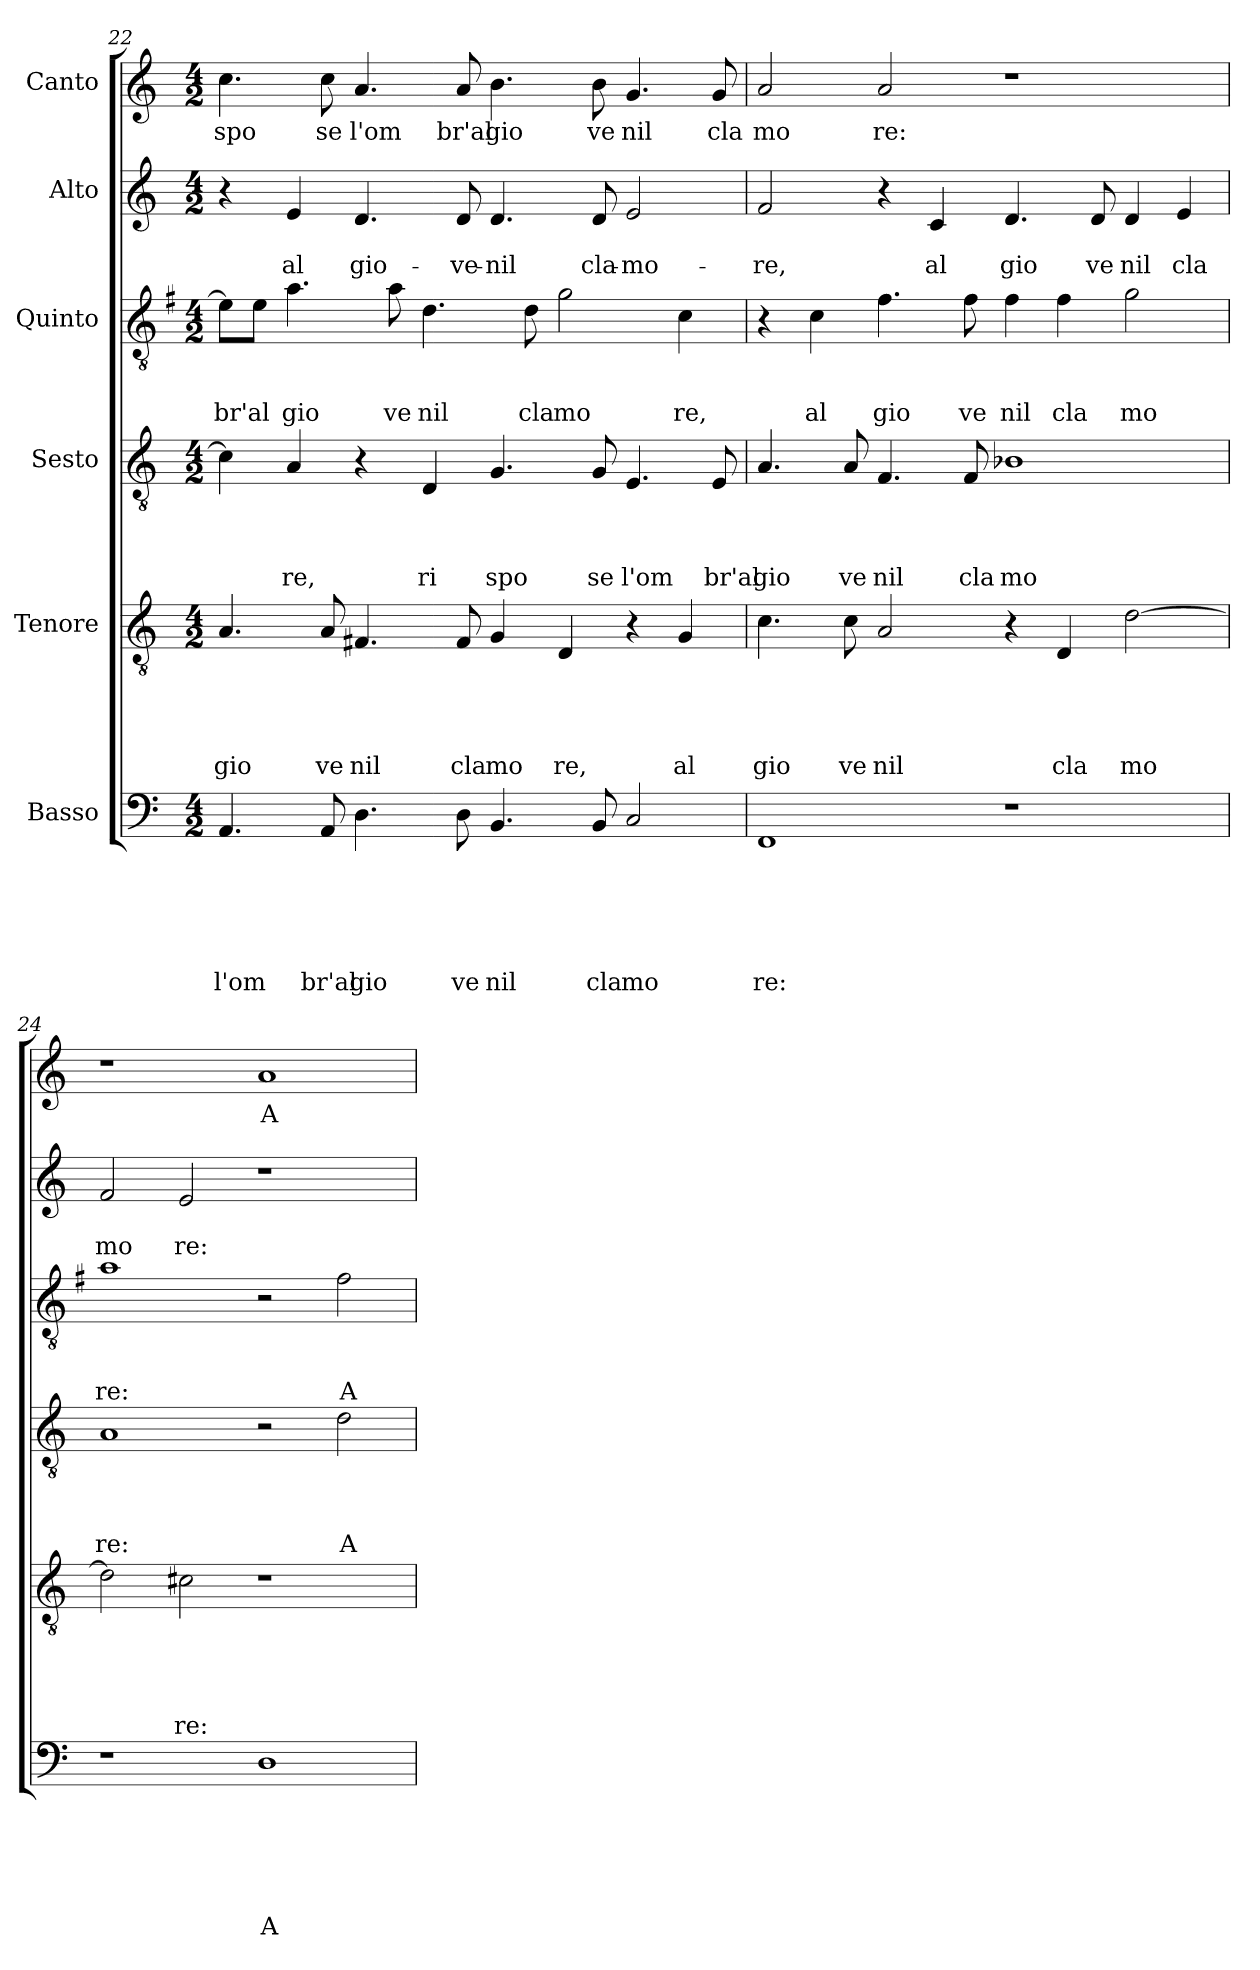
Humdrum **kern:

**kern	**text	**text	**text	**text	**text	**text	**kern	**text	**text	**text	**text	**text	**kern	**text	**text	**text	**text	**kern	**text	**text	**text	**kern	**text	**text	**kern	**text
*part6	*part6	*part6	*part6	*part6	*part6	*part6	*part5	*part5	*part5	*part5	*part5	*part5	*part4	*part4	*part4	*part4	*part4	*part3	*part3	*part3	*part3	*part2	*part2	*part2	*part1	*part1
*staff6	*staff6	*staff6	*staff6	*staff6	*staff6	*staff6	*staff5	*staff5	*staff5	*staff5	*staff5	*staff5	*staff4	*staff4	*staff4	*staff4	*staff4	*staff3	*staff3	*staff3	*staff3	*staff2	*staff2	*staff2	*staff1	*staff1
*I"Basso	*	*	*	*	*	*	*I"Tenore	*	*	*	*	*	*I"Sesto	*	*	*	*	*I"Quinto	*	*	*	*I"Alto	*	*	*I"Canto	*
*clefF4	*	*	*	*	*	*	*clefGv2	*	*	*	*	*	*clefGv2	*	*	*	*	*clefGv2	*	*	*	*clefG2	*	*	*clefG2	*
*	*	*	*	*	*	*	*	*	*	*	*	*	*	*	*	*	*	*ITrd-3c-5	*	*	*	*	*	*	*	*
*k[]	*	*	*	*	*	*	*k[]	*	*	*	*	*	*k[]	*	*	*	*	*k[]	*	*	*	*k[]	*	*	*k[]	*
*C:	*	*	*	*	*	*	*C:	*	*	*	*	*	*C:	*	*	*	*	*C:	*	*	*	*C:	*	*	*C:	*
*M4/2	*	*	*	*	*	*	*M4/2	*	*	*	*	*	*M4/2	*	*	*	*	*M4/2	*	*	*	*M4/2	*	*	*M4/2	*
=22	=22	=22	=22	=22	=22	=22	=22	=22	=22	=22	=22	=22	=22	=22	=22	=22	=22	=22	=22	=22	=22	=22	=22	=22	=22	=22
!	!	!	!	!	!	!LO:LY:b	!	!	!	!	!	!LO:LY:b	!	!	!	!	!	!	!	!	!LO:LY:b	!	!	!	!	!LO:LY:b
4.AA/	.	.	.	.	.	l'om	4.A/	.	.	.	.	gio	4c\]	.	.	.	.	8a\L]	.	.	br'al	4r	.	.	4.cc\	spo
.	.	.	.	.	.	.	.	.	.	.	.	.	.	.	.	.	.	8a\J	.	.	.	.	.	.	.	.
!	!	!	!	!	!	!	!	!	!	!	!	!	!	!	!	!	!LO:LY:b	!	!	!	!LO:LY:b	!	!	!LO:LY:b	!	!
.	.	.	.	.	.	.	.	.	.	.	.	.	4A/	.	.	.	re,	4.dd\	.	.	gio	4e/	.	al	.	.
!	!	!	!	!	!	!LO:LY:b	!	!	!	!	!	!LO:LY:b	!	!	!	!	!	!	!	!	!	!	!	!	!	!LO:LY:b
8AA/	.	.	.	.	.	br'al	8A/	.	.	.	.	ve	.	.	.	.	.	.	.	.	.	.	.	.	8cc\	se
!	!	!	!	!	!	!LO:LY:b	!	!	!	!	!	!LO:LY:b	!	!	!	!	!	!	!	!	!	!	!	!LO:LY:b	!	!LO:LY:b
4.D\	.	.	.	.	.	gio	4.F#X/	.	.	.	.	nil	4r	.	.	.	.	.	.	.	.	4.d/	.	gio-	4.a/	l'om
!	!	!	!	!	!	!	!	!	!	!	!	!	!	!	!	!	!	!	!	!	!LO:LY:b	!	!	!	!	!
.	.	.	.	.	.	.	.	.	.	.	.	.	.	.	.	.	.	8dd\	.	.	ve	.	.	.	.	.
!	!	!	!	!	!	!	!	!	!	!	!	!	!	!	!	!	!LO:LY:b	!	!	!	!LO:LY:b	!	!	!	!	!
.	.	.	.	.	.	.	.	.	.	.	.	.	4D/	.	.	.	ri	4.g\	.	.	nil	.	.	.	.	.
!	!	!	!	!	!	!LO:LY:b	!	!	!	!	!	!LO:LY:b	!	!	!	!	!	!	!	!	!	!	!	!LO:LY:b	!	!LO:LY:b
8D\	.	.	.	.	.	ve	8F#/	.	.	.	.	cla	.	.	.	.	.	.	.	.	.	8d/	.	-ve-	8a/	br'al
!	!	!	!	!	!	!LO:LY:b	!	!	!	!	!	!LO:LY:b	!	!	!	!	!LO:LY:b	!	!	!	!	!	!	!LO:LY:b	!	!LO:LY:b
4.BB/	.	.	.	.	.	nil	4G/	.	.	.	.	mo	4.G/	.	.	.	spo	.	.	.	.	4.d/	.	-nil	4.b\	gio
!	!	!	!	!	!	!	!	!	!	!	!	!	!	!	!	!	!	!	!	!	!LO:LY:b	!	!	!	!	!
.	.	.	.	.	.	.	.	.	.	.	.	.	.	.	.	.	.	8g\	.	.	cla	.	.	.	.	.
!	!	!	!	!	!	!	!	!	!	!	!	!LO:LY:b	!	!	!	!	!	!	!	!	!LO:LY:b	!	!	!	!	!
.	.	.	.	.	.	.	4D/	.	.	.	.	re,	.	.	.	.	.	2cc\	.	.	mo	.	.	.	.	.
!	!	!	!	!	!	!LO:LY:b	!	!	!	!	!	!	!	!	!	!	!LO:LY:b	!	!	!	!	!	!	!LO:LY:b	!	!LO:LY:b
8BB/	.	.	.	.	.	cla	.	.	.	.	.	.	8G/	.	.	.	se	.	.	.	.	8d/	.	cla-	8b\	ve
!	!	!	!	!	!	!LO:LY:b	!	!	!	!	!	!	!	!	!	!	!LO:LY:b	!	!	!	!	!	!	!LO:LY:b	!	!LO:LY:b
2C/	.	.	.	.	.	mo	4r	.	.	.	.	.	4.E/	.	.	.	l'om	.	.	.	.	2e/	.	-mo-	4.g/	nil
!	!	!	!	!	!	!	!	!	!	!	!	!LO:LY:b	!	!	!	!	!	!	!	!	!LO:LY:b	!	!	!	!	!
.	.	.	.	.	.	.	4G/	.	.	.	.	al	.	.	.	.	.	4f\	.	.	re,	.	.	.	.	.
!	!	!	!	!	!	!	!	!	!	!	!	!	!	!	!	!	!LO:LY:b	!	!	!	!	!	!	!	!	!LO:LY:b
.	.	.	.	.	.	.	.	.	.	.	.	.	8E/	.	.	.	br'al	.	.	.	.	.	.	.	8g/	cla
!!LO:LB:g=z
=23	=23	=23	=23	=23	=23	=23	=23	=23	=23	=23	=23	=23	=23	=23	=23	=23	=23	=23	=23	=23	=23	=23	=23	=23	=23	=23
!	!	!	!	!	!	!LO:LY:b	!	!	!	!	!	!LO:LY:b	!	!	!	!	!LO:LY:b	!	!	!	!	!	!	!LO:LY:b	!	!LO:LY:b
1FF	.	.	.	.	.	re:	4.c\	.	.	.	.	gio	4.A/	.	.	.	gio	4r	.	.	.	2f/	.	-re,	2a/	mo
!	!	!	!	!	!	!	!	!	!	!	!	!	!	!	!	!	!	!	!	!	!LO:LY:b	!	!	!	!	!
.	.	.	.	.	.	.	.	.	.	.	.	.	.	.	.	.	.	4f\	.	.	al	.	.	.	.	.
!	!	!	!	!	!	!	!	!	!	!	!	!LO:LY:b	!	!	!	!	!LO:LY:b	!	!	!	!	!	!	!	!	!
.	.	.	.	.	.	.	8c\	.	.	.	.	ve	8A/	.	.	.	ve	.	.	.	.	.	.	.	.	.
!	!	!	!	!	!	!	!	!	!	!	!	!LO:LY:b	!	!	!	!	!LO:LY:b	!	!	!	!LO:LY:b	!	!	!	!	!LO:LY:b
.	.	.	.	.	.	.	2A/	.	.	.	.	nil	4.F/	.	.	.	nil	4.b\	.	.	gio	4r	.	.	2a/	re:
!	!	!	!	!	!	!	!	!	!	!	!	!	!	!	!	!	!	!	!	!	!	!	!	!LO:LY:b	!	!
.	.	.	.	.	.	.	.	.	.	.	.	.	.	.	.	.	.	.	.	.	.	4c/	.	al	.	.
!	!	!	!	!	!	!	!	!	!	!	!	!	!	!	!	!	!LO:LY:b	!	!	!	!LO:LY:b	!	!	!	!	!
.	.	.	.	.	.	.	.	.	.	.	.	.	8F/	.	.	.	cla	8b\	.	.	ve	.	.	.	.	.
!	!	!	!	!	!	!	!	!	!	!	!	!	!	!	!	!	!LO:LY:b	!	!	!	!LO:LY:b	!	!	!LO:LY:b	!	!
1r	.	.	.	.	.	.	4r	.	.	.	.	.	1B-X	.	.	.	mo	4b\	.	.	nil	4.d/	.	gio	1r	.
!	!	!	!	!	!	!	!	!	!	!	!	!LO:LY:b	!	!	!	!	!	!	!	!	!LO:LY:b	!	!	!	!	!
.	.	.	.	.	.	.	4D/	.	.	.	.	cla	.	.	.	.	.	4b\	.	.	cla	.	.	.	.	.
!	!	!	!	!	!	!	!	!	!	!	!	!	!	!	!	!	!	!	!	!	!	!	!	!LO:LY:b	!	!
.	.	.	.	.	.	.	.	.	.	.	.	.	.	.	.	.	.	.	.	.	.	8d/	.	ve	.	.
!	!	!	!	!	!	!	!	!	!	!	!	!LO:LY:b	!	!	!	!	!	!	!	!	!LO:LY:b	!	!	!LO:LY:b	!	!
.	.	.	.	.	.	.	[>2d\	.	.	.	.	mo	.	.	.	.	.	2cc\	.	.	mo	4d/	.	nil	.	.
!	!	!	!	!	!	!	!	!	!	!	!	!	!	!	!	!	!	!	!	!	!	!	!	!LO:LY:b	!	!
.	.	.	.	.	.	.	.	.	.	.	.	.	.	.	.	.	.	.	.	.	.	4e/	.	cla	.	.
=24	=24	=24	=24	=24	=24	=24	=24	=24	=24	=24	=24	=24	=24	=24	=24	=24	=24	=24	=24	=24	=24	=24	=24	=24	=24	=24
!	!	!	!	!	!	!	!	!	!	!	!	!	!	!	!	!	!LO:LY:b	!	!	!	!LO:LY:b	!	!	!LO:LY:b	!	!
1r	.	.	.	.	.	.	2d\]	.	.	.	.	.	1A	.	.	.	re:	1dd	.	.	re:	2f/	.	mo	1r	.
!	!	!	!	!	!	!	!	!	!	!	!	!LO:LY:b	!	!	!	!	!	!	!	!	!	!	!	!LO:LY:b	!	!
.	.	.	.	.	.	.	2c#X\	.	.	.	.	re:	.	.	.	.	.	.	.	.	.	2e/	.	re:	.	.
!	!	!	!	!	!	!LO:LY:b	!	!	!	!	!	!	!	!	!	!	!	!	!	!	!	!	!	!	!	!LO:LY:b
1D	.	.	.	.	.	A	1r	.	.	.	.	.	2r	.	.	.	.	2r	.	.	.	1r	.	.	1a	A
!	!	!	!	!	!	!	!	!	!	!	!	!	!	!	!	!	!LO:LY:b	!	!	!	!LO:LY:b	!	!	!	!	!
.	.	.	.	.	.	.	.	.	.	.	.	.	2d\	.	.	.	A	2b\	.	.	A	.	.	.	.	.
=	=	=	=	=	=	=	=	=	=	=	=	=	=	=	=	=	=	=	=	=	=	=	=	=	=	=
*-	*-	*-	*-	*-	*-	*-	*-	*-	*-	*-	*-	*-	*-	*-	*-	*-	*-	*-	*-	*-	*-	*-	*-	*-	*-	*-
